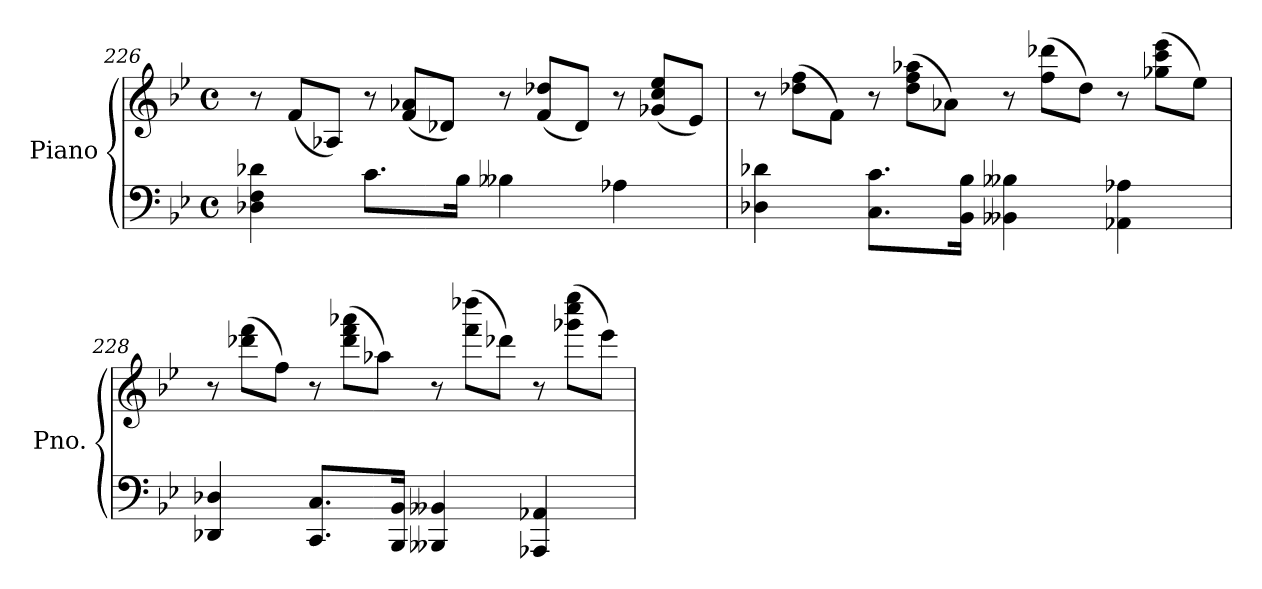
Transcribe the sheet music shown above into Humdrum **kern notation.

**kern	**kern
*part1	*part1
*staff2	*staff1
*I"Piano	*
*I'Pno.	*
*clefF4	*clefG2
*k[b-e-]	*k[b-e-]
*M4/4	*M4/4
*met(c)	*met(c)
*	*Xtuplet
=226	=226
4D-X\ 4F\ 4d-X\	12r
.	(12f/L
.	12A-X/J)
8.c\L	12r
.	(12f/ 12a-X/L
.	12d-X/J)
16B-\Jk	.
4B--X\	12r
.	(12f/ 12dd-X/L
.	12d-/J)
4A-X\	12r
.	(12g-X/ 12cc/ 12ee-/L
.	12e-/J)
=227	=227
4D-X\ 4d-X\	12r
.	(12dd-X\ 12ff\L
.	12f\J)
8.C\ 8.c\L	12r
.	(12dd-\ 12ff\ 12aa-X\L
.	12a-X\J)
16BB-\ 16B-\Jk	.
4BB--X\ 4B--X\	12r
.	(12ff\ 12ddd-X\L
.	12dd-\J)
4AA-X\ 4A-X\	12r
.	(12gg-X\ 12ccc\ 12eee-\L
.	12ee-\J)
!!LO:LB:g=z
=228	=228
4DD-X/ 4D-X/	12r
.	(12ddd-X\ 12fff\L
.	12ff\J)
8.CC/ 8.C/L	12r
.	(12ddd-\ 12fff\ 12aaa-X\L
.	12aa-X\J)
16BBB-/ 16BB-/Jk	.
4BBB--X/ 4BB--X/	12r
.	(12fff\ 12dddd-X\L
.	12ddd-X\J)
4AAA-X/ 4AA-X/	12r
.	(12ggg-X\ 12cccc\ 12eeee-\L
.	12eee-\J)
=	=
*-	*-
